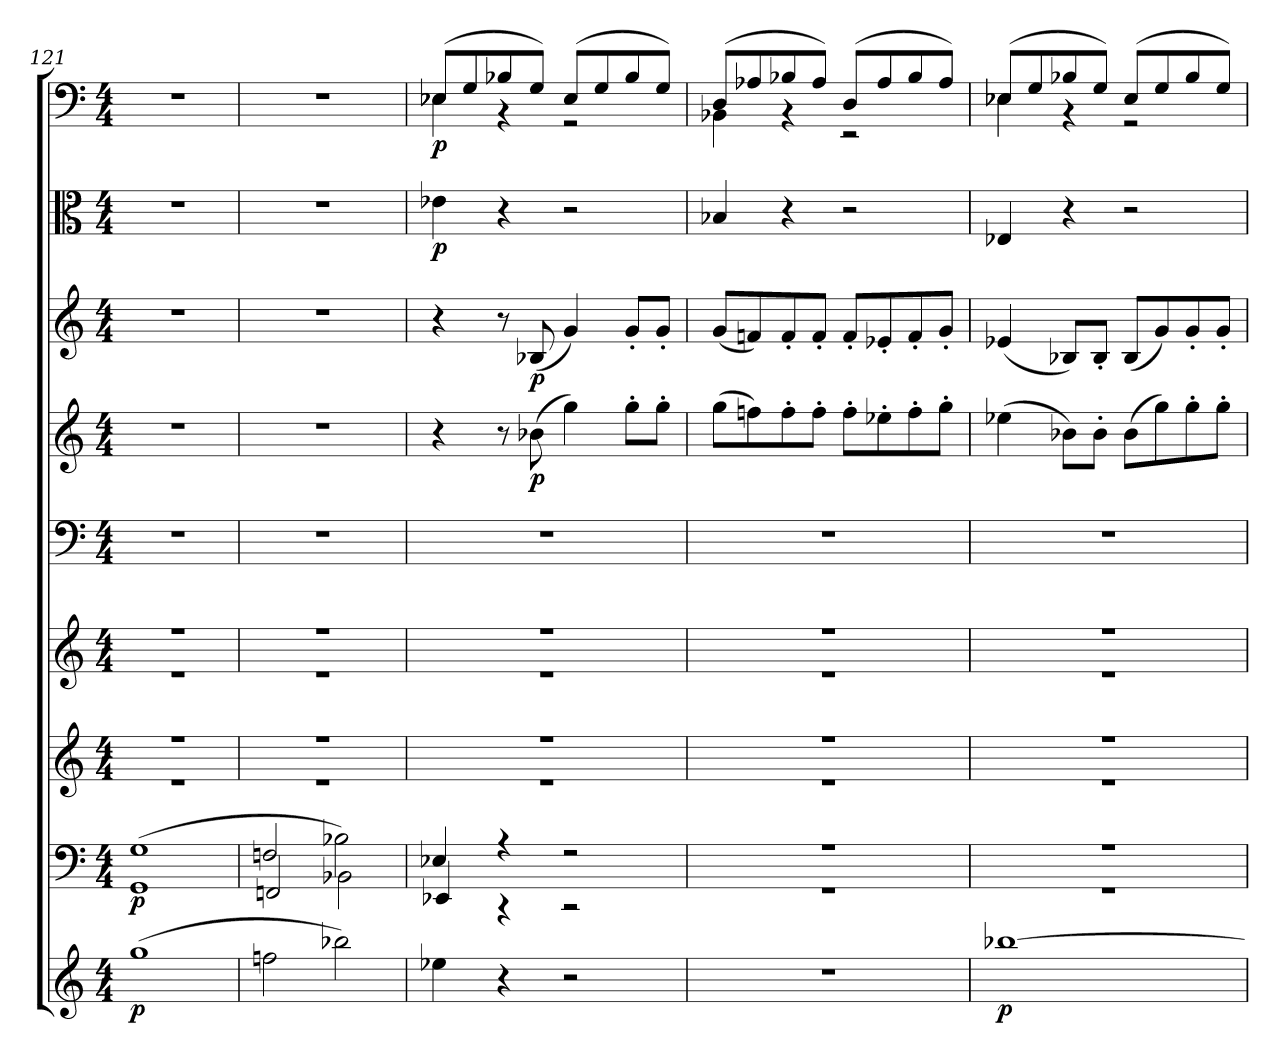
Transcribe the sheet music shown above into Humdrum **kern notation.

**kern	**dynam	**kern	**dynam	**kern	**kern	**kern	**kern	**dynam	**kern	**dynam	**kern	**dynam	**kern	**dynam
*part9	*part9	*part8	*part8	*part7	*part6	*part5	*part4	*part4	*part3	*part3	*part2	*part2	*part1	*part1
*staff9	*staff9	*staff8	*staff8	*staff7	*staff6	*staff5	*staff4	*staff4	*staff3	*staff3	*staff2	*staff2	*staff1	*staff1
*clefG2	*	*clefF4	*	*clefG2	*clefG2	*clefF4	*clefG2	*	*clefG2	*	*clefC3	*	*clefF4	*
*k[]	*	*k[]	*	*k[]	*k[]	*k[]	*k[]	*	*k[]	*	*k[]	*	*k[]	*
*C:	*	*C:	*	*C:	*C:	*C:	*C:	*	*C:	*	*C:	*	*C:	*
*M4/4	*	*M4/4	*	*M4/4	*M4/4	*M4/4	*M4/4	*	*M4/4	*	*M4/4	*	*M4/4	*
=121	=121	=121	=121	=121	=121	=121	=121	=121	=121	=121	=121	=121	=121	=121
*	*	*^	*	*^	*^	*	*	*	*	*	*	*	*	*
(1gg\	p	(1G\	1GG/	p	1r	1r	1r	1r	1r	1r	.	1r	.	1r	.	1r	.
=122	=122	=122	=122	=122	=122	=122	=122	=122	=122	=122	=122	=122	=122	=122	=122	=122	=122
2ffn\	.	2Fn/	2FFn/	.	1r	1r	1r	1r	1r	1r	.	1r	.	1r	.	1r	.
2bb-X\)	.	2B-X\)	2BB-X\	.	.	.	.	.	.	.	.	.	.	.	.	.	.
=123	=123	=123	=123	=123	=123	=123	=123	=123	=123	=123	=123	=123	=123	=123	=123	=123	=123
*	*	*	*	*	*	*	*	*	*	*	*	*	*	*	*	*^	*
4ee-X\	.	4E-X/	4EE-X/	.	1r	1r	1r	1r	1r	4r	.	4r	.	4e-X"\	p	(8E-X/L	4E-X"\	p
.	.	.	.	.	.	.	.	.	.	.	.	.	.	.	.	8G/	.	.
4r	.	4r	4r	.	.	.	.	.	.	8r	.	8r	.	4r	.	8B-X/	4r	.
.	.	.	.	.	.	.	.	.	.	(8b-X\	p	(8B-X/	p	.	.	8G/J)	.	.
2r	.	2r	2r	.	.	.	.	.	.	4gg\)	.	4g/)	.	2r	.	(8E-/L	2r	.
.	.	.	.	.	.	.	.	.	.	.	.	.	.	.	.	8G/	.	.
.	.	.	.	.	.	.	.	.	.	8gg'\L	.	8g'/L	.	.	.	8B-/	.	.
.	.	.	.	.	.	.	.	.	.	8gg'\J	.	8g'/J	.	.	.	8G/J)	.	.
=124	=124	=124	=124	=124	=124	=124	=124	=124	=124	=124	=124	=124	=124	=124	=124	=124	=124	=124
1r	.	1r	1r	.	1r	1r	1r	1r	1r	(8gg\L	.	(8g/L	.	4B-X"/	.	(8D"/L	4BB-X"\	.
.	.	.	.	.	.	.	.	.	.	8ffn\)	.	8fn/)	.	.	.	8A-X"/	.	.
.	.	.	.	.	.	.	.	.	.	8ff'\	.	8f'/	.	4r	.	8B-X"/	4r	.
.	.	.	.	.	.	.	.	.	.	8ff'\J	.	8f'/J	.	.	.	8A-"/J)	.	.
.	.	.	.	.	.	.	.	.	.	8ff'\L	.	8f'/L	.	2r	.	(8D"/L	2r	.
.	.	.	.	.	.	.	.	.	.	8ee-X'\	.	8e-X'/	.	.	.	8A-"/	.	.
.	.	.	.	.	.	.	.	.	.	8ff'\	.	8f'/	.	.	.	8B-"/	.	.
.	.	.	.	.	.	.	.	.	.	8gg'\J	.	8g'/J	.	.	.	8A-"/J)	.	.
=125	=125	=125	=125	=125	=125	=125	=125	=125	=125	=125	=125	=125	=125	=125	=125	=125	=125	=125
[1bb-X\	p	1r	1r	.	1r	1r	1r	1r	1r	(4ee-X\	.	(4e-X/	.	4E-X"/	.	(8E-X"/L	4E-X"\	.
.	.	.	.	.	.	.	.	.	.	.	.	.	.	.	.	8G"/	.	.
.	.	.	.	.	.	.	.	.	.	8b-X\L)	.	8B-X/L)	.	4r	.	8B-X"/	4r	.
.	.	.	.	.	.	.	.	.	.	8b-'\J	.	8B-'/J	.	.	.	8G"/J)	.	.
.	.	.	.	.	.	.	.	.	.	(8b-\L	.	(8B-/L	.	2r	.	(8E-"/L	2r	.
.	.	.	.	.	.	.	.	.	.	8gg\)	.	8g/)	.	.	.	8G"/	.	.
.	.	.	.	.	.	.	.	.	.	8gg'\	.	8g'/	.	.	.	8B-"/	.	.
.	.	.	.	.	.	.	.	.	.	8gg'\J	.	8g'/J	.	.	.	8G"/J)	.	.
*	*	*v	*v	*	*	*	*v	*v	*	*	*	*	*	*	*	*v	*v	*
*	*	*	*	*v	*v	*	*	*	*	*	*	*	*	*	*
=	=	=	=	=	=	=	=	=	=	=	=	=	=	=
*-	*-	*-	*-	*-	*-	*-	*-	*-	*-	*-	*-	*-	*-	*-
